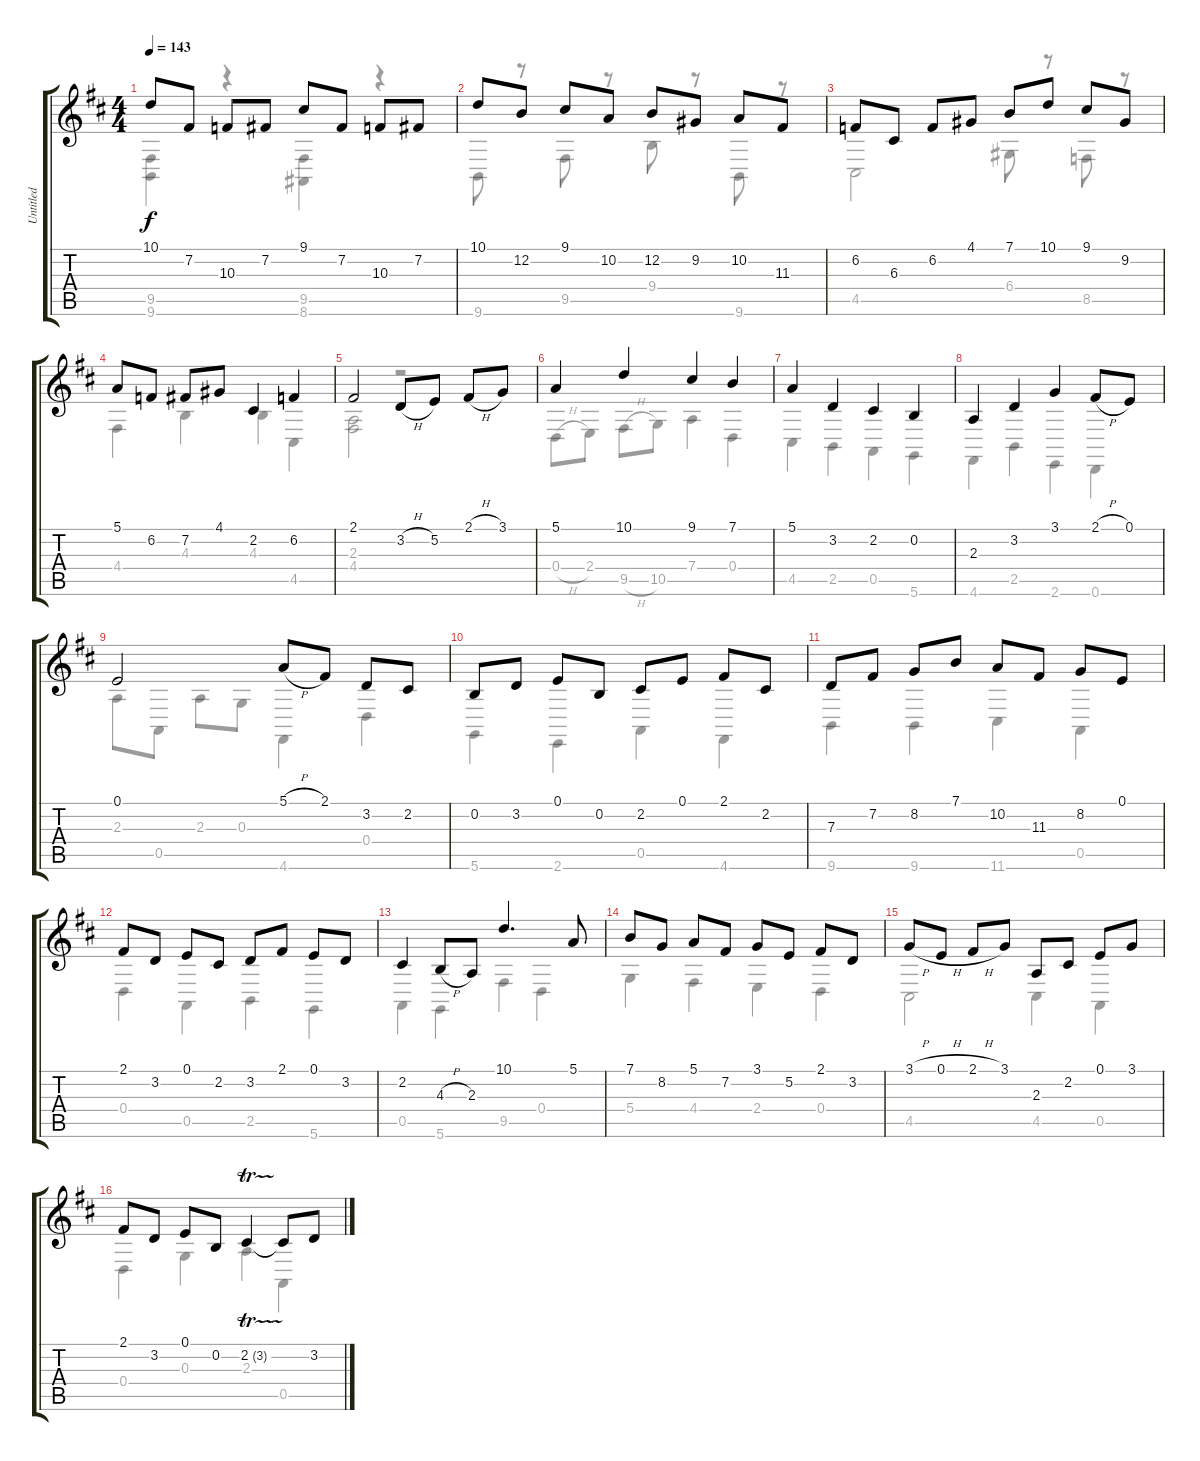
\track ("Untitled" "Untitled") {instrument acousticgrandpiano}
\staff {score tabs}
\tuning (E4 B3 G3 D3 A2 D2) {hide}
\voice
\ts (4 4)
\tempo 143
\clef g2
\ks d
10.1.8{dy f} 7.2.8 10.3.8 7.2.8 9.1.8 7.2.8 10.3.8 7.2.8 |
10.1.8 12.2.8 9.1.8 10.2.8 12.2.8 9.2.8 10.2.8 11.3.8 |
6.2.8 6.3.8 6.2.8 4.1.8 7.1.8 10.1.8 9.1.8 9.2.8 |
5.1.8 6.2.8 7.2.8 4.1.8 2.2.4 6.2.4 |
2.1.2 3.2{h}.8 5.2.8 2.1{h}.8 3.1.8 |
5.1.4 10.1.4 9.1.4 7.1.4 |
5.1.4 3.2.4 2.2.4 0.2.4 |
2.3.4 3.2.4 3.1.4 2.1{h}.8 0.1.8 |
0.1.2 5.1{h}.8 2.1.8 3.2.8 2.2.8 |
0.2.8 3.2.8 0.1.8 0.2.8 2.2.8 0.1.8 2.1.8 2.2.8 |
7.3.8 7.2.8 8.2.8 7.1.8 10.2.8 11.3.8 8.2.8 0.1.8 |
2.1.8 3.2.8 0.1.8 2.2.8 3.2.8 2.1.8 0.1.8 3.2.8 |
2.2.4 4.3{h}.8 2.3.8 10.1.4{d} 5.1.8 |
7.1.8 8.2.8 5.1.8 7.2.8 3.1.8 5.2.8 2.1.8 3.2.8 |
3.1{h}.8 0.1{h}.8 2.1{h}.8 3.1.8 2.3.8 2.2.8 0.1.8 3.1.8 |
2.1.8 3.2.8 0.1.8 0.2.8 2.2{tr (3 32)}.4 2.2{t}.8 3.2.8
\voice
\clef g2
\ottava regular
\simile none
\ks d
(9.5 9.6).4{dy f} r.4 (9.5 8.6).4 r.4 |
9.6.8 r.8 9.5.8 r.8 9.4.8 r.8 9.6.8 r.8 |
4.5.2 6.4.8 r.8 8.5.8 r.8 |
4.4.4 4.3.4 4.3.4 4.5.4 |
(2.3 4.4).2 r.2 |
0.4{h}.8 2.4.8 9.5{h}.8 10.5.8 7.4.4 0.4.4 |
4.5.4 2.5.4 0.5.4 5.6.4 |
4.6.4 2.5.4 2.6.4 0.6.4 |
2.3.8 0.5.8 2.3.8 0.3.8 4.6.4 0.4.4 |
5.6.4 2.6.4 0.5.4 4.6.4 |
9.6.4 9.6.4 11.6.4 0.5.4 |
0.4.4 0.5.4 2.5.4 5.6.4 |
0.5.4 5.6.4 9.5.4 0.4.4 |
5.4.4 4.4.4 2.4.4 0.4.4 |
4.5.2 4.5.4 0.5.4 |
0.4.4 0.3.4 2.3.4 0.5.4
